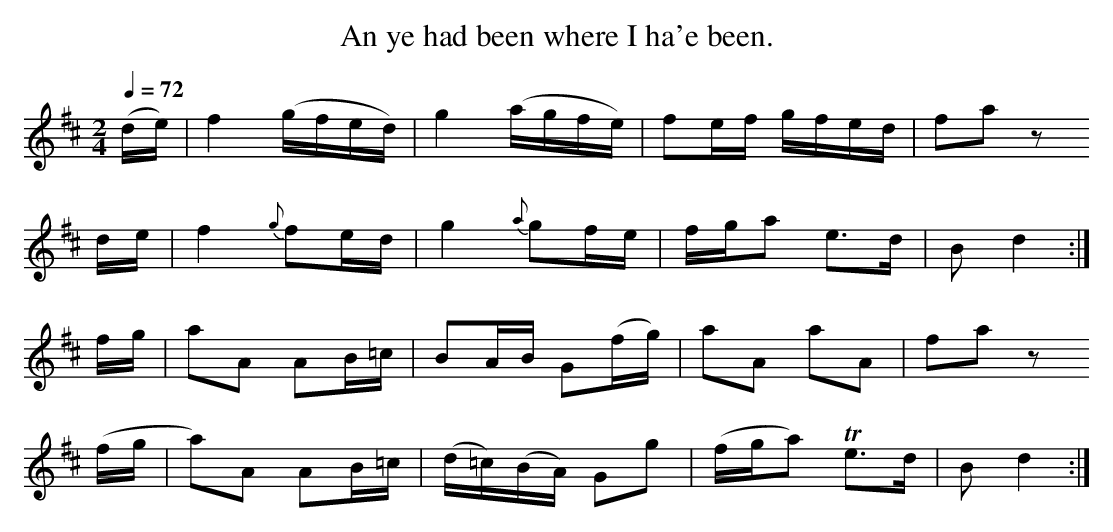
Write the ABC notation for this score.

X:1
T:An ye had been where I ha'e been.
M:2/4
L:1/16
Q:1/4=72
K:D Major
(de)|f4    (gfed)| g4      (agfe) | f2ef   gfed|f2a2 z2
 de |f4 {g}f2ed| g4   {a}g2fe | fga2   e3d |B2d4 :|
 fg |a2A2   A2B=c| B2AB     G2(fg)| a2A2   a2A2|f2a2 z2
(fg |a2)A2  A2B=c|(d=c)(BA) G2g2  |(fga2) Te3d |B2d4 :|
